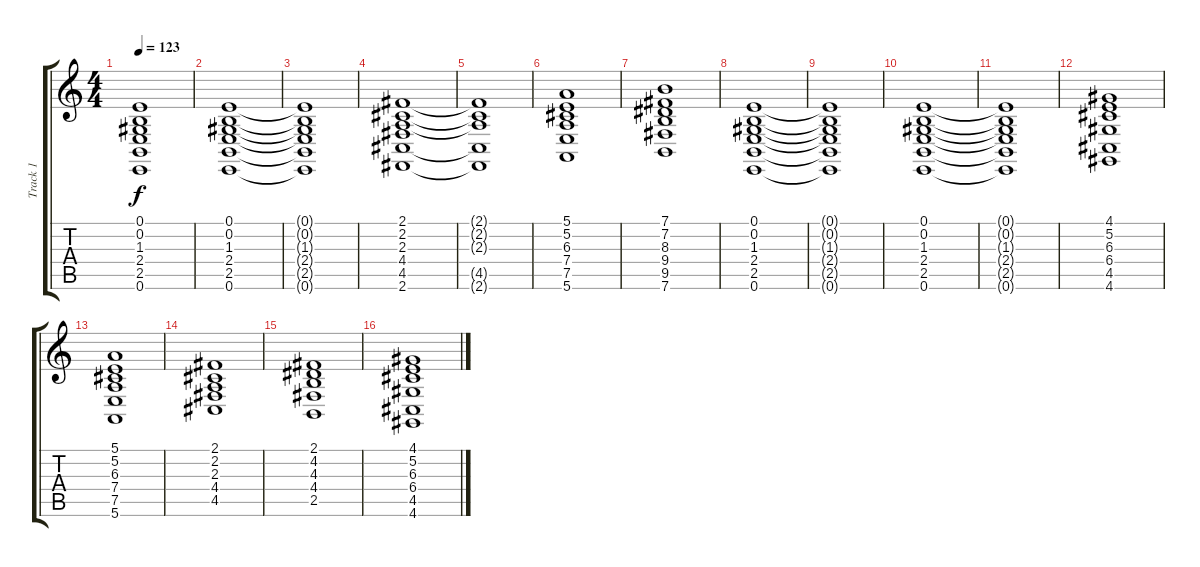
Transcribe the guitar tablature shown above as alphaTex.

\track ("Track 1" "Track 1") {instrument acousticgrandpiano}
\staff {score tabs}
\tuning (E4 B3 G3 D3 A2 E2) {hide}
\ts (4 4)
\tempo 123
\clef g2
\ks c
(0.1{t} 0.2{t} 1.3{t} 2.4{t} 2.5{t} 0.6{t}).1{dy f} |
(0.1 0.2 1.3 2.4 2.5 0.6).1 |
(0.1{t} 0.2{t} 1.3{t} 2.4{t} 2.5{t} 0.6{t}).1 |
(2.1 2.2 2.3 4.4 4.5 2.6).1 |
(2.1{t} 2.2{t} 2.3{t} 4.5{t} 2.6{t}).1 |
(5.1 5.2 6.3 7.4 7.5 5.6).1 |
(7.1 7.2 8.3 9.4 9.5 7.6).1 |
(0.1 0.2 1.3 2.4 2.5 0.6).1 |
(0.1{t} 0.2{t} 1.3{t} 2.4{t} 2.5{t} 0.6{t}).1 |
(0.1 0.2 1.3 2.4 2.5 0.6).1 |
(0.1{t} 0.2{t} 1.3{t} 2.4{t} 2.5{t} 0.6{t}).1 |
(4.1 5.2 6.3 6.4 4.5 4.6).1 |
(5.1 5.2 6.3 7.4 7.5 5.6).1 |
(2.1 2.2 2.3 4.4 4.5).1 |
(2.1 4.2 4.3 4.4 2.5).1 |
(4.1 5.2 6.3 6.4 4.5 4.6).1
